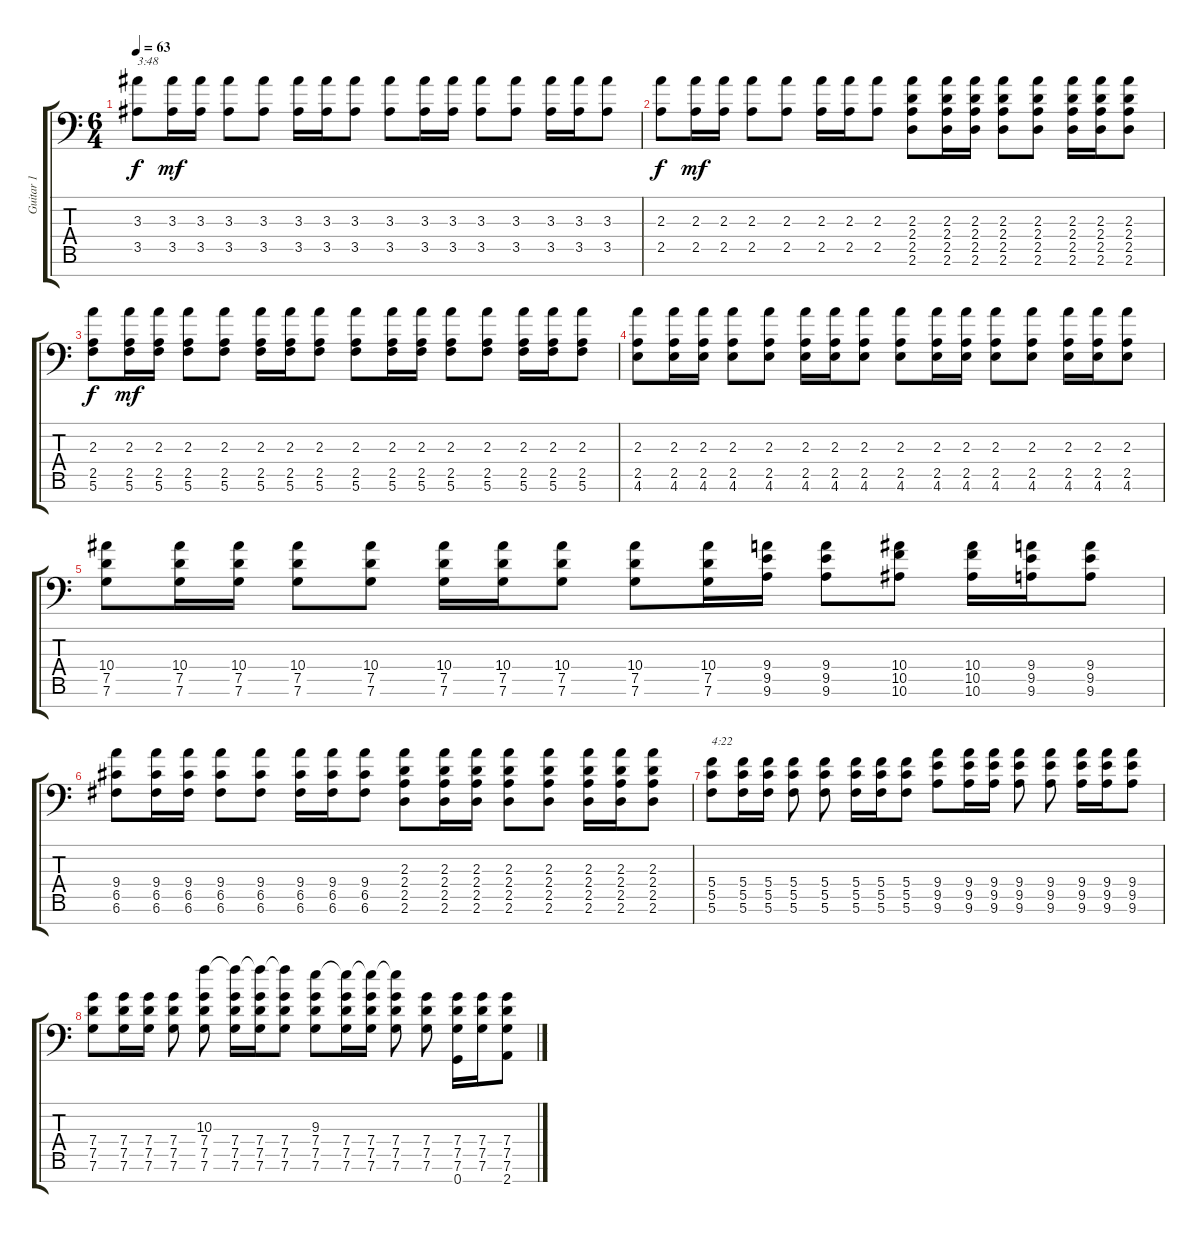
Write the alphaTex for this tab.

\track ("Guitar 1" "Guitar 1") {instrument distortionguitar}
\staff {score tabs}
\tuning (E4 C4 G3 C3 G2 C2 G1) {hide}
\ts (6 4)
\tempo 63
\clef f4
\ks c
(3.3 3.5).8{txt "3:48" dy f} (3.3 3.5).16{dy mf} (3.3 3.5).16 (3.3 3.5).8 (3.3 3.5).8 (3.3 3.5).16 (3.3 3.5).16 (3.3 3.5).8 (3.3 3.5).8 (3.3 3.5).16 (3.3 3.5).16 (3.3 3.5).8 (3.3 3.5).8 (3.3 3.5).16 (3.3 3.5).16 (3.3 3.5).8 |
(2.3 2.5).8{dy f} (2.3 2.5).16{dy mf} (2.3 2.5).16 (2.3 2.5).8 (2.3 2.5).8 (2.3 2.5).16 (2.3 2.5).16 (2.3 2.5).8 (2.3 2.4 2.5 2.6).8 (2.3 2.4 2.5 2.6).16 (2.3 2.4 2.5 2.6).16 (2.3 2.4 2.5 2.6).8 (2.3 2.4 2.5 2.6).8 (2.3 2.4 2.5 2.6).16 (2.3 2.4 2.5 2.6).16 (2.3 2.4 2.5 2.6).8 |
(2.3 2.5 5.6).8{dy f} (2.3 2.5 5.6).16{dy mf} (2.3 2.5 5.6).16 (2.3 2.5 5.6).8 (2.3 2.5 5.6).8 (2.3 2.5 5.6).16 (2.3 2.5 5.6).16 (2.3 2.5 5.6).8 (2.3 2.5 5.6).8 (2.3 2.5 5.6).16 (2.3 2.5 5.6).16 (2.3 2.5 5.6).8 (2.3 2.5 5.6).8 (2.3 2.5 5.6).16 (2.3 2.5 5.6).16 (2.3 2.5 5.6).8 |
(2.3 2.5 4.6).8 (2.3 2.5 4.6).16 (2.3 2.5 4.6).16 (2.3 2.5 4.6).8 (2.3 2.5 4.6).8 (2.3 2.5 4.6).16 (2.3 2.5 4.6).16 (2.3 2.5 4.6).8 (2.3 2.5 4.6).8 (2.3 2.5 4.6).16 (2.3 2.5 4.6).16 (2.3 2.5 4.6).8 (2.3 2.5 4.6).8 (2.3 2.5 4.6).16 (2.3 2.5 4.6).16 (2.3 2.5 4.6).8 |
(10.4 7.5 7.6).8 (10.4 7.5 7.6).16 (10.4 7.5 7.6).16 (10.4 7.5 7.6).8 (10.4 7.5 7.6).8 (10.4 7.5 7.6).16 (10.4 7.5 7.6).16 (10.4 7.5 7.6).8 (10.4 7.5 7.6).8 (10.4 7.5 7.6).16 (9.4 9.5 9.6).16 (9.4 9.5 9.6).8 (10.4 10.5 10.6).8 (10.4 10.5 10.6).16 (9.4 9.5 9.6).16 (9.4 9.5 9.6).8 |
(9.4 6.5 6.6).8 (9.4 6.5 6.6).16 (9.4 6.5 6.6).16 (9.4 6.5 6.6).8 (9.4 6.5 6.6).8 (9.4 6.5 6.6).16 (9.4 6.5 6.6).16 (9.4 6.5 6.6).8 (2.3 2.4 2.5 2.6).8 (2.3 2.4 2.5 2.6).16 (2.3 2.4 2.5 2.6).16 (2.3 2.4 2.5 2.6).8 (2.3 2.4 2.5 2.6).8 (2.3 2.4 2.5 2.6).16 (2.3 2.4 2.5 2.6).16 (2.3 2.4 2.5 2.6).8 |
(5.4 5.5 5.6).8{txt "4:22"} (5.4 5.5 5.6).16 (5.4 5.5 5.6).16 (5.4 5.5 5.6).8{beam split} (5.4 5.5 5.6).8 (5.4 5.5 5.6).16 (5.4 5.5 5.6).16 (5.4 5.5 5.6).8 (9.4 9.5 9.6).8 (9.4 9.5 9.6).16 (9.4 9.5 9.6).16 (9.4 9.5 9.6).8{beam split} (9.4 9.5 9.6).8 (9.4 9.5 9.6).16 (9.4 9.5 9.6).16 (9.4 9.5 9.6).8 |
(7.4 7.5 7.6).8 (7.4 7.5 7.6).16 (7.4 7.5 7.6).16 (7.4 7.5 7.6).8{beam split} (10.3 7.4 7.5 7.6).8 (10.3{t} 7.4 7.5 7.6).16 (10.3{t} 7.4 7.5 7.6).16 (10.3{t} 7.4 7.5 7.6).8 (9.3 7.4 7.5 7.6).8 (9.3{t} 7.4 7.5 7.6).16 (9.3{t} 7.4 7.5 7.6).16 (9.3{t} 7.4 7.5 7.6).8{beam split} (7.4 7.5 7.6).8 (7.4 7.5 7.6 0.7).16 (7.4 7.5 7.6).16 (7.4 7.5 7.6 2.7).8
